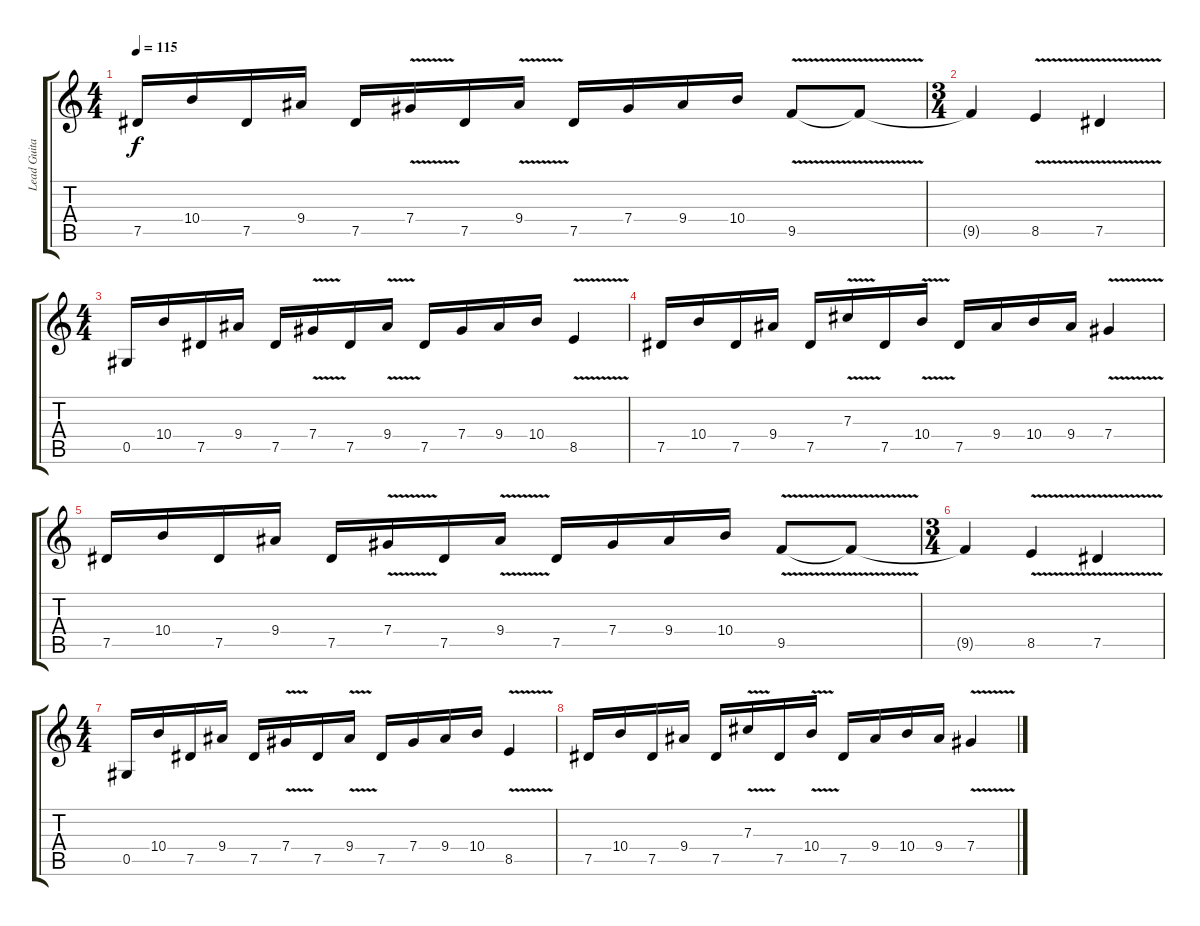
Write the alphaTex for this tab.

\track ("Lead Guitar" "Lead Guita") {instrument overdrivenguitar}
\staff {score tabs}
\tuning (Eb4 Bb3 Gb3 Db3 Ab2 Eb2) {hide}
\ts (4 4)
\tempo 115
\clef g2
\ks c
7.5.16{dy f} 10.4.16 7.5.16 9.4.16 7.5.16 7.4{v}.16 7.5.16 9.4{v}.16 7.5.16 7.4.16 9.4.16 10.4.16 9.5{v}.8 9.5{t}.8 |
\ts (3 4)
9.5{t}.4 8.5{v}.4 7.5{v}.4 |
\ts (4 4)
0.5.16 10.4.16 7.5.16 9.4.16 7.5.16 7.4{v}.16 7.5.16 9.4{v}.16 7.5.16 7.4.16 9.4.16 10.4.16 8.5{v}.4 |
7.5.16 10.4.16 7.5.16 9.4.16 7.5.16 7.3{v}.16 7.5.16 10.4{v}.16 7.5.16 9.4.16 10.4.16 9.4.16 7.4{v}.4 |
7.5.16 10.4.16 7.5.16 9.4.16 7.5.16 7.4{v}.16 7.5.16 9.4{v}.16 7.5.16 7.4.16 9.4.16 10.4.16 9.5{v}.8 9.5{t}.8 |
\ts (3 4)
9.5{t}.4 8.5{v}.4 7.5{v}.4 |
\ts (4 4)
0.5.16 10.4.16 7.5.16 9.4.16 7.5.16 7.4{v}.16 7.5.16 9.4{v}.16 7.5.16 7.4.16 9.4.16 10.4.16 8.5{v}.4 |
7.5.16 10.4.16 7.5.16 9.4.16 7.5.16 7.3{v}.16 7.5.16 10.4{v}.16 7.5.16 9.4.16 10.4.16 9.4.16 7.4{v}.4
